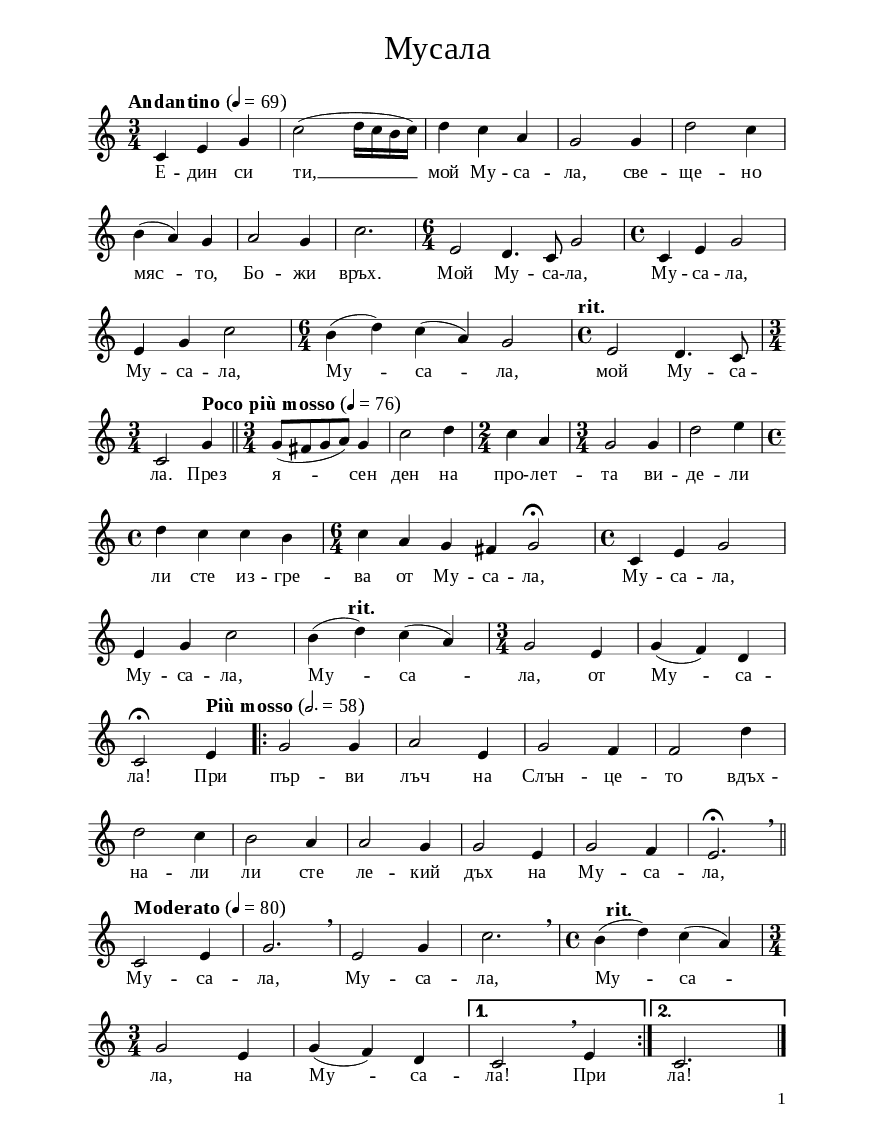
\version "2.24.4"

% include paper part and global functions
\include "include/globals.ily"

\bookpart {
  \label #'ref087
  \tocItem \markup "Мусала"
  \paper {
    print-all-headers = ##t
    print-page-number = ##t
    print-first-page-number = ##t

    % put page numbers on the bottom
    oddHeaderMarkup = \markup ""
    evenHeaderMarkup = \markup ""
    oddFooterMarkup = \markup
    \fill-line {
      ""
      \if \should-print-page-number \fromproperty #'page:page-number-string
    }
    evenFooterMarkup = \markup
    \fill-line {
      \if \should-print-page-number \fromproperty #'page:page-number-string
      ""
    }

    left-margin = 1.5\cm
    right-margin = 1.5\cm
    top-margin = 1.6\cm
    bottom-margin = 1.2\cm
    ragged-bottom = ##t % do not spread the staves to fill the whole vertical space

    % change distance between staves
    system-system-spacing =
    #'((basic-distance . 13)
       (minimum-distance . 6)
       (padding . 1)
       (stretchability . 12))
  }

  \score {
       \include "include/score-layout.ily"

    \new Voice \absolute {
      \clef treble
      \key c \major
      \time 3/4
      \tempoFunc "Andantino" 4 "69"

      c'4 e'4 g'4 | c''2 ( d''16 c'' b' c'' ) |  d''4 c''4 a'4 | g'2 g'4 |

      d''2 c''4  | \break

      b'4 ( a'4 ) g'4 | a'2 g'4 | c''2.| \time 6/4 e'2 d'4. c'8 g'2 |

      \time 4/4 c'4 e'4  g'2  | \break

      e'4 g'4 c''2 |

      \time 6/4 b'4 ( d''4 ) c''4 ( a'4 ) g'2 \tempo "rit." |

      \time 4/4 e'2 d'4. c'8 | \break

      \time 3/4 c'2 \tempoFunc "Poco più mosso" 4 "76" g'4  | \bar "||"

      \time 3/4



      g'8 ( fis'8 g'8 a'8 ) g'4 |

      c''2 d''4 | \time 2/4 c''4 a'4 |\time 3/4 g'2 g'4 | d''2 e''4 | \break

      \time 4/4 d''4 c'' c'' b' |

      \time 6/4 c''4 a' g' fis' g'2 \fermata |

      \time 4/4 c'4 e'4 g'2 | \break

      e'4 g'4 c''2  | \tempo "        rit." b'4 ( d''4 ) c''4 ( a'4 ) |

      \time 3/4 g'2 e'4 |

      g'4 ( f'4 ) d'4 | \break

      c'2\fermata

      \tempoFunc "Più mosso" 2. "58"

      e'4 | \repeat volta 2 {
        g'2 g'4 | a'2 e'4 | g'2 f'4 f'2 d''4 |\break

        d''2 c''4 | b'2 a'4 | a'2 g'4 | g'2 e'4 | g'2 f'4 | e'2.\fermata \breathe \bar "||" \break

        \tempoFunc "Moderato" 4 "80"

        c'2 e'4 |  g'2. \breathe |

        e'2 g'4 | c''2. \breathe | \time 4/4 \tempo "        rit." b'4 ( d''4 ) c''4 ( a'4 ) \break

        \time 3/4 g'2 e'4 | g'4 ( f'4 ) d'4
      } \alternative { { c'2  \breathe e'4 } {c'2. } } \bar "|."

    }



    \addlyrics {
      Е -- дин си ти, __ мой Му -- са -- ла, све -- ще -- но

      мяс -- то, Бо -- жи връх.  Мой Му -- са -- ла, Му -- са -- ла,

      Му -- са -- ла, Му -- са -- ла, мой Му -- са -- ла.

      През я -- сен ден на "про-" -- лет -- та ви -- де -- ли

      ли сте из -- гре -- ва от Му -- са -- ла,    Му -- са -- ла,

      Му -- са -- ла,  Му -- са -- ла,  от Му -- са -- ла! При пър -- ви

      лъч на Слън -- це -- то вдъх -- на -- ли ли сте ле -- кий дъх на Му -- са -- ла,

      Му -- са -- ла, Му -- са -- ла, Му -- са -- ла, на Му -- са -- ла! При ла!
    }

    \header {
      title = \titleFunc #'ref_desc_10 "Мусала" "Musala"
    }

    \midi{}

  } % score



} % bookpart


